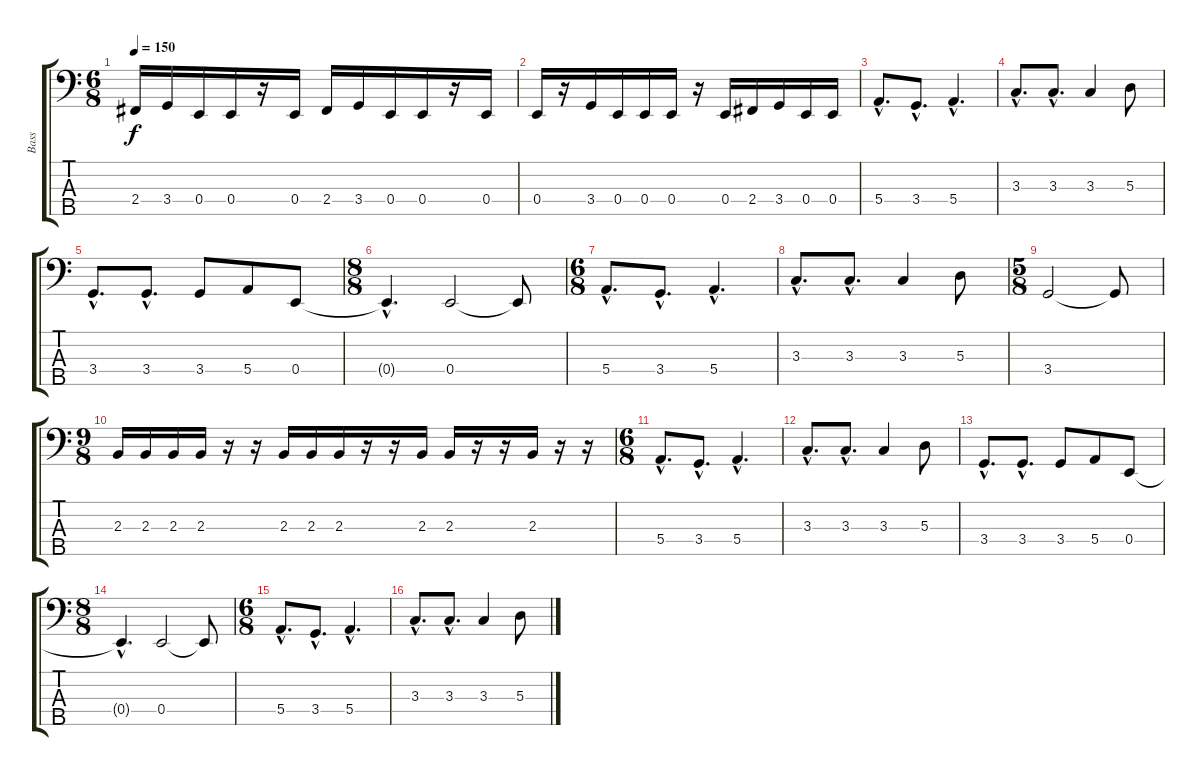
\track ("Bass" "Bass") {instrument electricbassfinger}
\staff {score tabs}
\tuning (G2 D2 A1 E1 B0) {hide}
\ts (6 8)
\tempo 150
\clef f4
\ks c
2.4.16{dy f} 3.4.16 0.4.16 0.4.16 r.16 0.4.16 2.4.16 3.4.16 0.4.16 0.4.16 r.16 0.4.16 |
0.4.16 r.16 3.4.16 0.4.16 0.4.16 0.4.16 r.16 0.4.16 2.4.16 3.4.16 0.4.16 0.4.16 |
5.4{hac}.8{d} 3.4{hac}.8{d} 5.4{hac}.4{d} |
3.3{hac}.8{d} 3.3{hac}.8{d} 3.3.4 5.3.8 |
3.4{hac}.8{d} 3.4{hac}.8{d} 3.4.8 5.4.8 0.4.8 |
\ts (8 8)
0.4{hac t}.4{d} 0.4.2 0.4{t}.8 |
\ts (6 8)
5.4{hac}.8{d} 3.4{hac}.8{d} 5.4{hac}.4{d} |
3.3{hac}.8{d} 3.3{hac}.8{d} 3.3.4 5.3.8 |
\ts (5 8)
3.4.2 3.4{t}.8 |
\ts (9 8)
2.3.16 2.3.16 2.3.16 2.3.16 r.16 r.16 2.3.16 2.3.16 2.3.16 r.16 r.16 2.3.16 2.3.16 r.16 r.16 2.3.16 r.16 r.16 |
\ts (6 8)
5.4{hac}.8{d} 3.4{hac}.8{d} 5.4{hac}.4{d} |
3.3{hac}.8{d} 3.3{hac}.8{d} 3.3.4 5.3.8 |
3.4{hac}.8{d} 3.4{hac}.8{d} 3.4.8 5.4.8 0.4.8 |
\ts (8 8)
0.4{hac t}.4{d} 0.4.2 0.4{t}.8 |
\ts (6 8)
5.4{hac}.8{d} 3.4{hac}.8{d} 5.4{hac}.4{d} |
3.3{hac}.8{d} 3.3{hac}.8{d} 3.3.4 5.3.8
